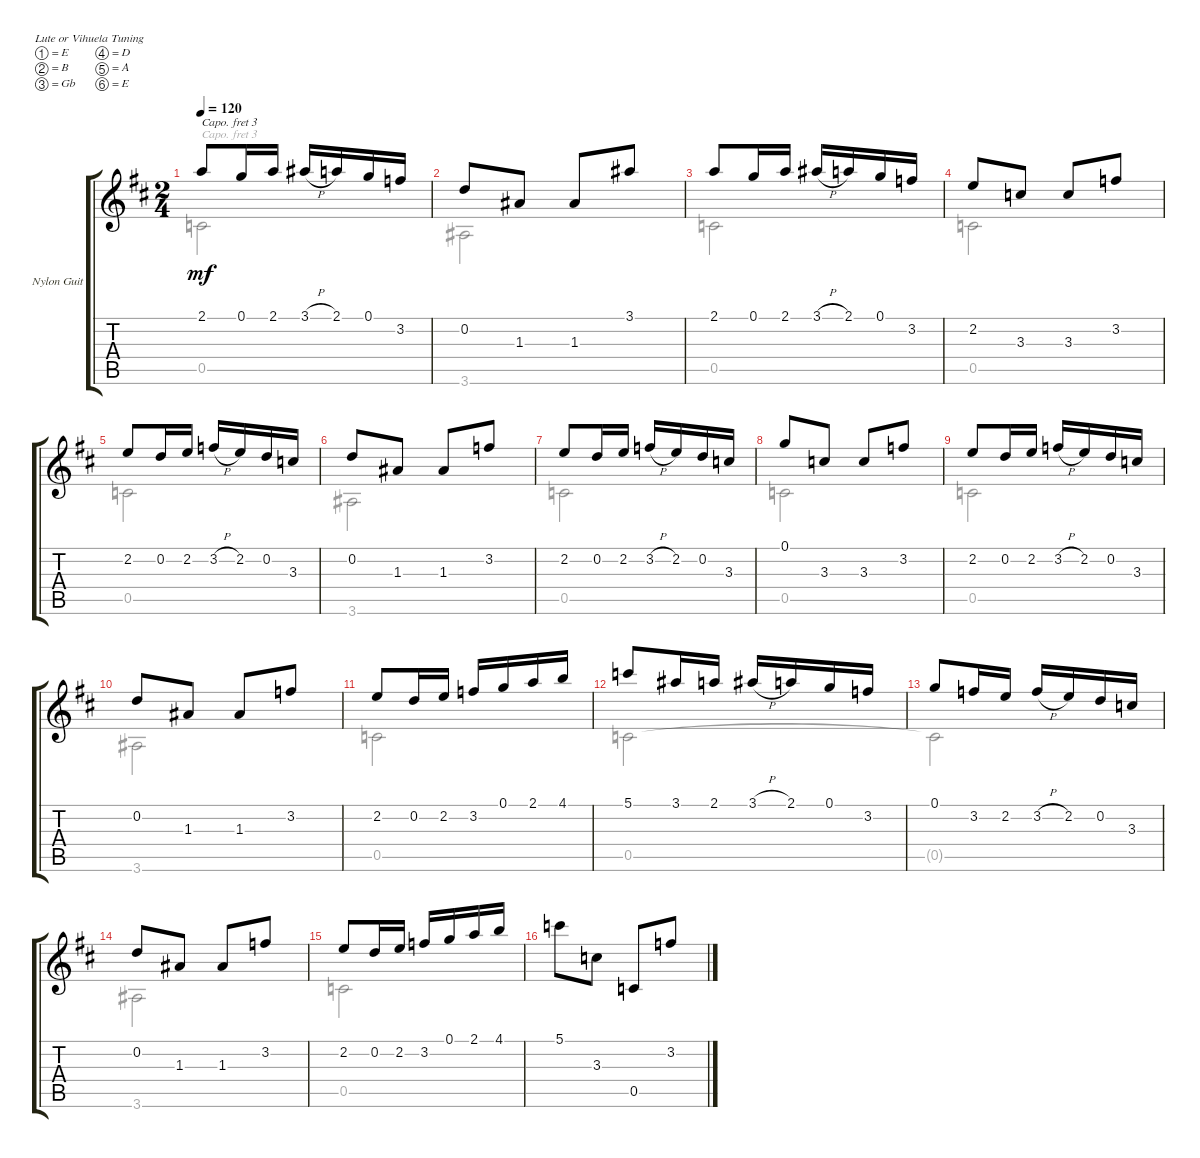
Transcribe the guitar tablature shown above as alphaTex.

\defaultSystemsLayout 4
\bracketExtendMode groupsimilarinstruments
\firstSystemTrackNameOrientation horizontal
\otherSystemsTrackNameOrientation horizontal
\track ("Nylon Guitar" "Nylon Guit") {instrument acousticguitarsteel}
\staff {score tabs}
\capo 3
\tuning (E4 B3 Gb3 D3 A2 E2)
\voice
\ts (2 4)
\tempo 120
\clef g2
\ks d
2.1.8{dy mf} 0.1.16 2.1.16 3.1{h}.16 2.1.16 0.1.16 3.2.16 |
0.2.8 1.3.8 1.3.8 3.1.8 |
2.1.8 0.1.16 2.1.16 3.1{h}.16 2.1.16 0.1.16 3.2.16 |
2.2.8 3.3.8 3.3.8 3.2.8 |
2.2.8 0.2.16 2.2.16 3.2{h}.16 2.2.16 0.2.16 3.3.16 |
0.2.8 1.3.8 1.3.8 3.2.8 |
2.2.8 0.2.16 2.2.16 3.2{h}.16 2.2.16 0.2.16 3.3.16 |
0.1.8 3.3.8 3.3.8 3.2.8 |
2.2.8 0.2.16 2.2.16 3.2{h}.16 2.2.16 0.2.16 3.3.16 |
0.2.8 1.3.8 1.3.8 3.2.8 |
2.2.8 0.2.16 2.2.16 3.2.16 0.1.16 2.1.16 4.1.16 |
5.1.8 3.1.16 2.1.16 3.1{h}.16 2.1.16 0.1.16 3.2.16 |
0.1.8 3.2.16 2.2.16 3.2{h}.16 2.2.16 0.2.16 3.3.16 |
0.2.8 1.3.8 1.3.8 3.2.8 |
2.2.8 0.2.16 2.2.16 3.2.16 0.1.16 2.1.16 4.1.16 |
5.1.8 3.3.8 0.5.8 3.2.8
\voice
\clef g2
\ottava regular
\simile none
\ks d
0.5.2{dy mf} |
3.6.2 |
0.5.2 |
0.5.2 |
0.5.2 |
3.6.2 |
0.5.2 |
0.5.2 |
0.5.2 |
3.6.2 |
0.5.2 |
0.5.2 |
0.5{t}.2 |
3.6.2 |
0.5.2 |
